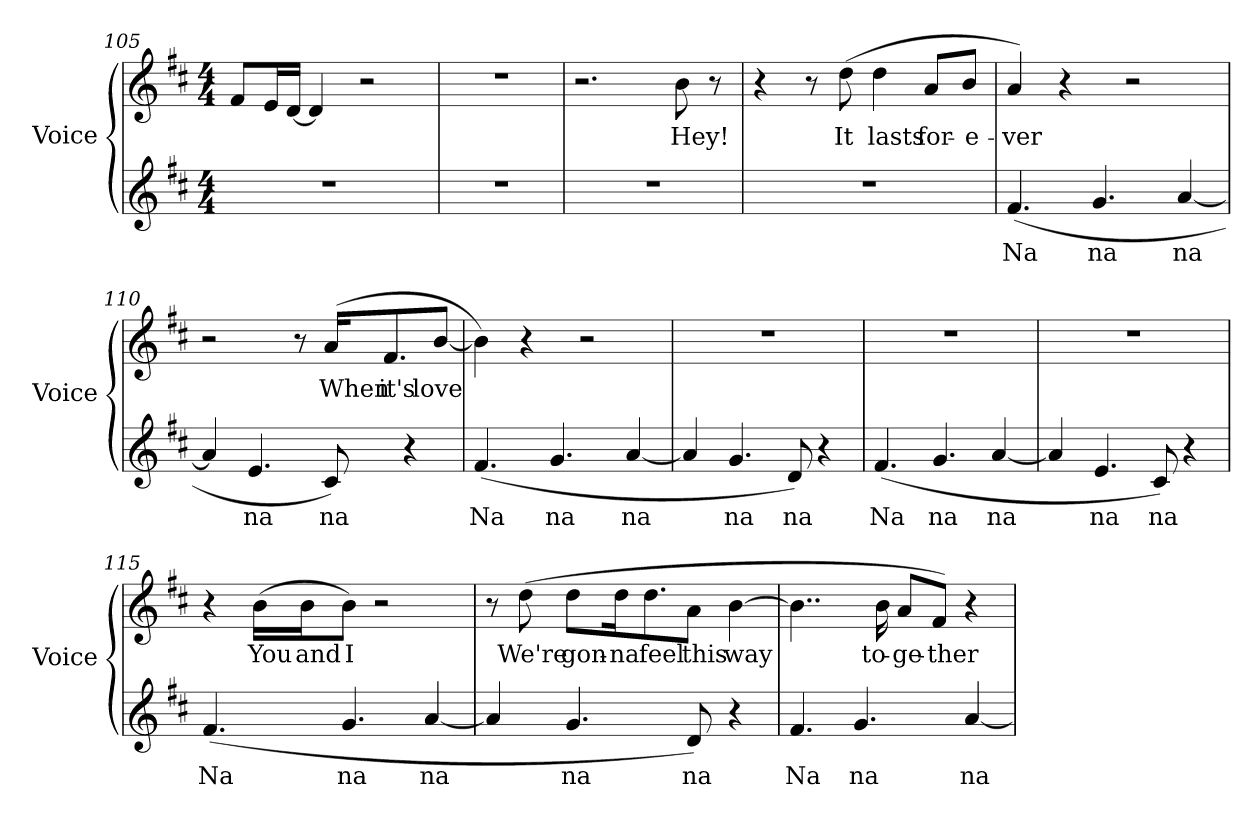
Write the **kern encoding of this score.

**kern	**text	**kern	**text
*part2	*part2	*part1	*part1
*staff2	*staff2	*staff1	*staff1
*I"Voice	*	*I"Voice	*
*I'Voice	*	*I'Voice	*
*clefG2	*	*clefG2	*
*k[f#c#]	*	*k[f#c#]	*
*D:	*	*D:	*
*M4/4	*	*M4/4	*
=105	=105	=105	=105
1r	.	8f#i/L	.
.	.	16ei/L	.
.	.	[16di/JJ	.
.	.	4di/]	.
.	.	2r	.
=106	=106	=106	=106
1r	.	1r	.
=107	=107	=107	=107
1r	.	2.r	.
!	!	!	!LO:LY:b:color=#000000
.	.	8bi\	Hey!
.	.	8r	.
=108	=108	=108	=108
1r	.	4r	.
.	.	8r	.
!	!	!	!LO:LY:b:color=#000000
.	.	(8ddi\	It
!	!	!	!LO:LY:b:color=#000000
.	.	4ddi\	lasts
!	!	!	!LO:LY:b:color=#000000
.	.	8ai/L	for-
!	!	!	!LO:LY:b:color=#000000
.	.	8bi/J	-e-
!!LO:LB:g=z
=109	=109	=109	=109
!	!LO:LY:b:color=#000000	!	!
!	!	!	!LO:LY:b:color=#000000
(4.f#i/	Na	4ai/)	-ver
.	.	4r	.
!	!LO:LY:b:color=#000000	!	!
4.gi/	na	.	.
.	.	2r	.
!	!LO:LY:b:color=#000000	!	!
[4ai/	na	.	.
=110	=110	=110	=110
4ai/]	.	2r	.
!	!LO:LY:b:color=#000000	!	!
4.ei/	na	.	.
.	.	8r	.
!	!LO:LY:b:color=#000000	!	!
!	!	!	!LO:LY:b:color=#000000
8c#i/)	na	(16ai/KL	When
!	!	!	!LO:LY:b:color=#000000
.	.	8.f#i/	it's
4r	.	.	.
!	!	!	!LO:LY:b:color=#000000
.	.	[8bi/J	love
=111	=111	=111	=111
!	!LO:LY:b:color=#000000	!	!
(4.f#i/	Na	4bi\])	.
.	.	4r	.
!	!LO:LY:b:color=#000000	!	!
4.gi/	na	.	.
.	.	2r	.
!	!LO:LY:b:color=#000000	!	!
[4ai/	na	.	.
=112	=112	=112	=112
4ai/]	.	1r	.
!	!LO:LY:b:color=#000000	!	!
4.gi/	na	.	.
!	!LO:LY:b:color=#000000	!	!
8di/)	na	.	.
4r	.	.	.
=113	=113	=113	=113
!	!LO:LY:b:color=#000000	!	!
(4.f#i/	Na	1r	.
!	!LO:LY:b:color=#000000	!	!
4.gi/	na	.	.
!	!LO:LY:b:color=#000000	!	!
[4ai/	na	.	.
!!LO:LB:g=z
=114	=114	=114	=114
4ai/]	.	1r	.
!	!LO:LY:b:color=#000000	!	!
4.ei/	na	.	.
!	!LO:LY:b:color=#000000	!	!
8c#i/)	na	.	.
4r	.	.	.
=115	=115	=115	=115
!	!LO:LY:b:color=#000000	!	!
(4.f#i/	Na	4r	.
!	!	!	!LO:LY:b:color=#000000
.	.	(16bi\LL	You
!	!	!	!LO:LY:b:color=#000000
.	.	16bi\J	and
!	!LO:LY:b:color=#000000	!	!
!	!	!	!LO:LY:b:color=#000000
4.gi/	na	8bi\J)	I
.	.	2r	.
!	!LO:LY:b:color=#000000	!	!
[4ai/	na	.	.
=116	=116	=116	=116
4ai/]	.	8r	.
!	!	!	!LO:LY:b:color=#000000
.	.	(8ddi\	We're
!	!LO:LY:b:color=#000000	!	!
!	!	!	!LO:LY:b:color=#000000
4.gi/	na	8ddi\L	gon-
!	!	!	!LO:LY:b:color=#000000
.	.	16ddi\k	-na
!	!	!	!LO:LY:b:color=#000000
.	.	8.ddi\	feel
!	!LO:LY:b:color=#000000	!	!
!	!	!	!LO:LY:b:color=#000000
8di/)	na	8ai\J	this
!	!	!	!LO:LY:b:color=#000000
4r	.	[4bi\	way
=117	=117	=117	=117
!	!LO:LY:b:color=#000000	!	!
4.f#i/	Na	4..bi\]	.
!	!LO:LY:b:color=#000000	!	!
4.gi/	na	.	.
!	!	!	!LO:LY:b:color=#000000
.	.	16bi\	to-
!	!	!	!LO:LY:b:color=#000000
.	.	8ai/L	-ge-
!	!	!	!LO:LY:b:color=#000000
.	.	8f#i/J)	-ther
!	!LO:LY:b:color=#000000	!	!
[4ai/	na	4r	.
=	=	=	=
*-	*-	*-	*-
